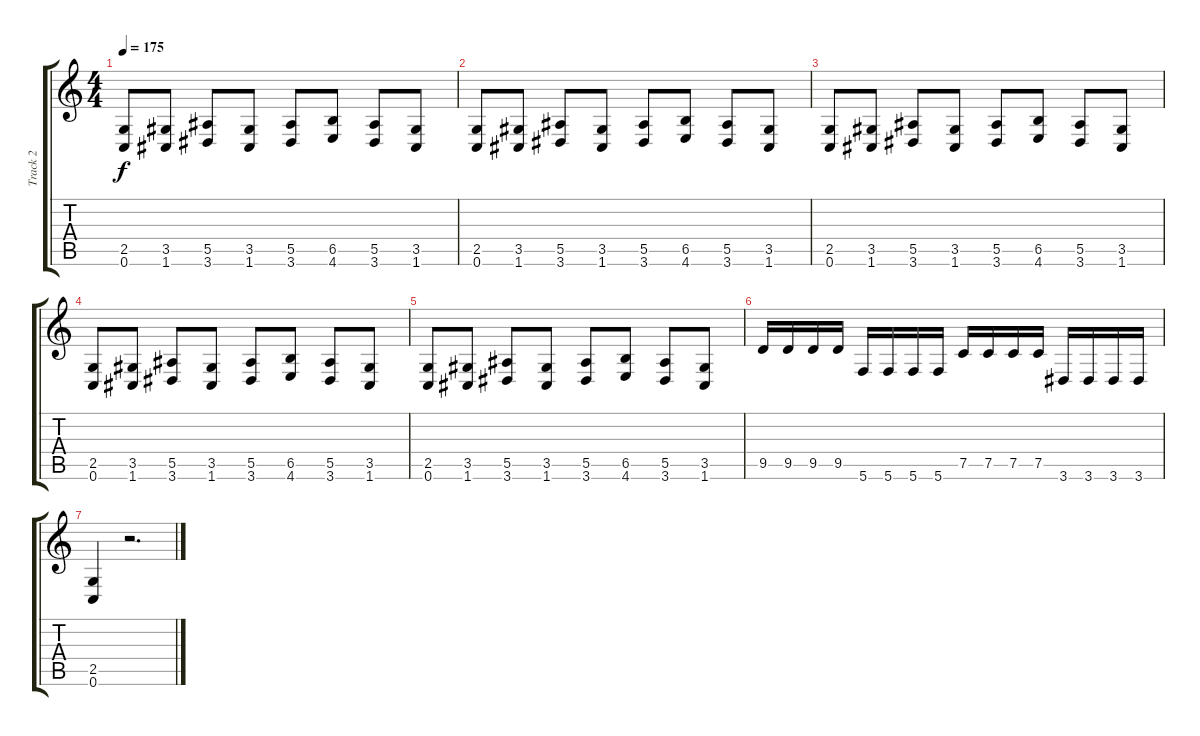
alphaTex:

\track ("Track 2" "Track 2") {instrument distortionguitar}
\staff {score tabs}
\tuning (C4 G3 Eb3 Bb2 F2 C2) {hide}
\ts (4 4)
\tempo 175
\clef g2
\ks c
(2.5 0.6).8{dy f} (3.5 1.6).8 (5.5 3.6).8 (3.5 1.6).8 (5.5 3.6).8 (6.5 4.6).8 (5.5 3.6).8 (3.5 1.6).8 |
(2.5 0.6).8 (3.5 1.6).8 (5.5 3.6).8 (3.5 1.6).8 (5.5 3.6).8 (6.5 4.6).8 (5.5 3.6).8 (3.5 1.6).8 |
(2.5 0.6).8 (3.5 1.6).8 (5.5 3.6).8 (3.5 1.6).8 (5.5 3.6).8 (6.5 4.6).8 (5.5 3.6).8 (3.5 1.6).8 |
(2.5 0.6).8 (3.5 1.6).8 (5.5 3.6).8 (3.5 1.6).8 (5.5 3.6).8 (6.5 4.6).8 (5.5 3.6).8 (3.5 1.6).8 |
(2.5 0.6).8 (3.5 1.6).8 (5.5 3.6).8 (3.5 1.6).8 (5.5 3.6).8 (6.5 4.6).8 (5.5 3.6).8 (3.5 1.6).8 |
9.5.16 9.5.16 9.5.16 9.5.16 5.6.16 5.6.16 5.6.16 5.6.16 7.5.16 7.5.16 7.5.16 7.5.16 3.6.16 3.6.16 3.6.16 3.6.16 |
(2.5 0.6).4 r.2{d}
